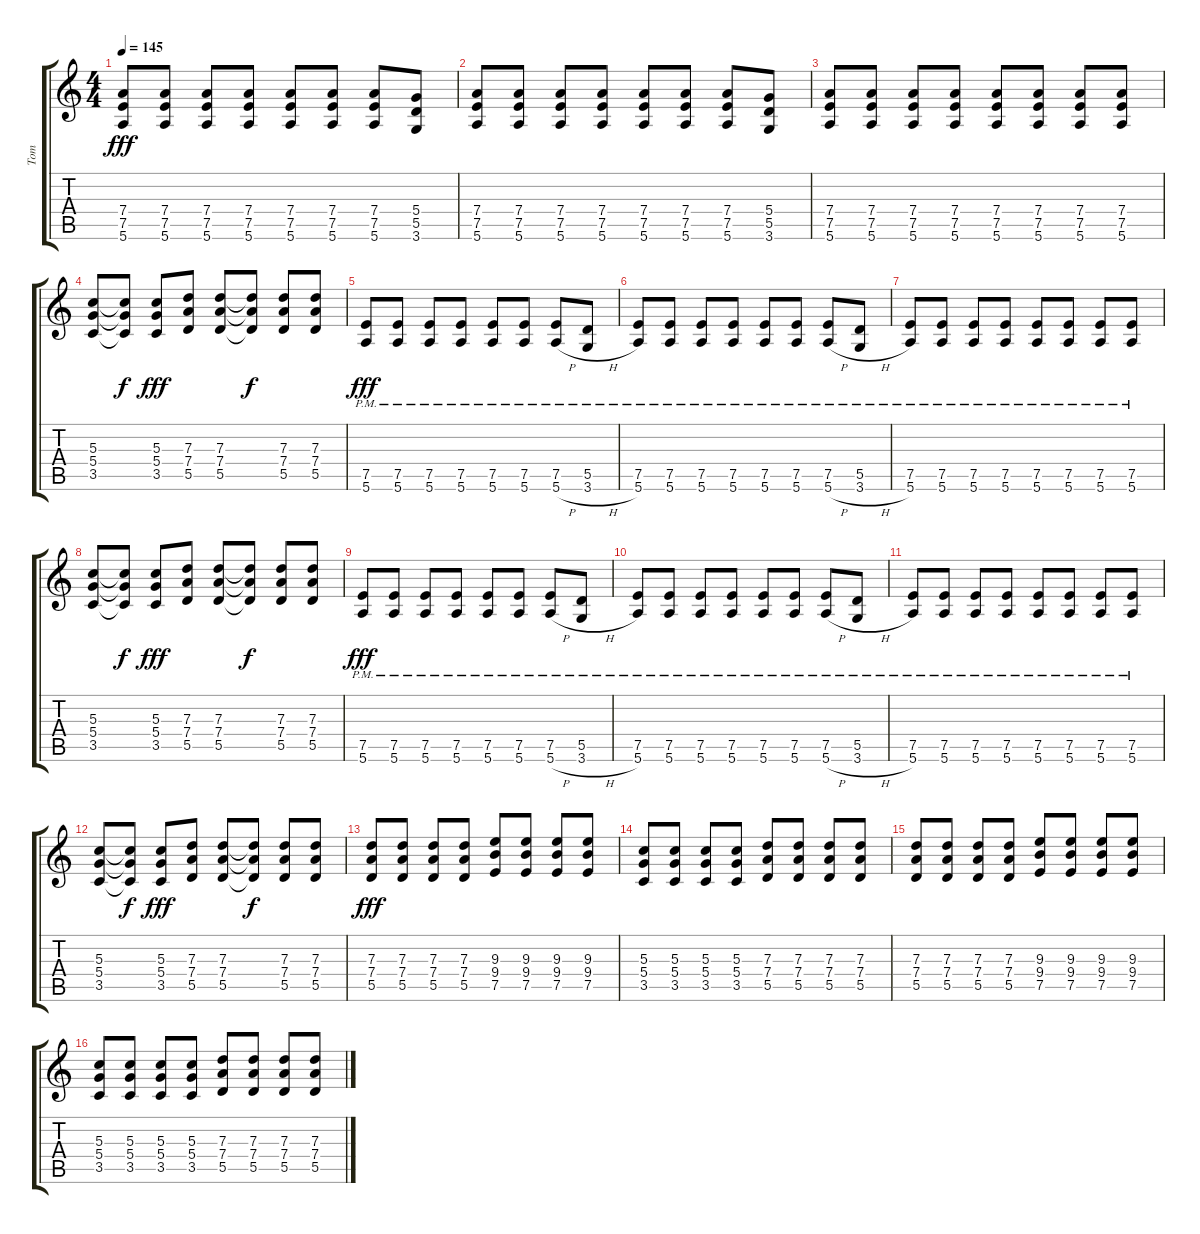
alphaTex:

\track ("Tom" "Tom") {instrument distortionguitar}
\staff {score tabs}
\tuning (E4 B3 G3 D3 A2 E2) {hide}
\ts (4 4)
\tempo 145
\clef g2
\ks c
(7.4 7.5 5.6).8{dy fff} (7.4 7.5 5.6).8 (7.4 7.5 5.6).8 (7.4 7.5 5.6).8 (7.4 7.5 5.6).8 (7.4 7.5 5.6).8 (7.4 7.5 5.6).8 (5.4 5.5 3.6).8 |
(7.4 7.5 5.6).8 (7.4 7.5 5.6).8 (7.4 7.5 5.6).8 (7.4 7.5 5.6).8 (7.4 7.5 5.6).8 (7.4 7.5 5.6).8 (7.4 7.5 5.6).8 (5.4 5.5 3.6).8 |
(7.4 7.5 5.6).8 (7.4 7.5 5.6).8 (7.4 7.5 5.6).8 (7.4 7.5 5.6).8 (7.4 7.5 5.6).8 (7.4 7.5 5.6).8 (7.4 7.5 5.6).8 (7.4 7.5 5.6).8 |
(5.3 5.4 3.5).8 (5.3{t} 5.4{t} 3.5{t}).8{dy f} (5.3 5.4 3.5).8{dy fff} (7.3 7.4 5.5).8 (7.3 7.4 5.5).8 (7.3{t} 7.4{t} 5.5{t}).8{dy f} (7.3 7.4 5.5).8 (7.3 7.4 5.5).8 |
(7.5{pm} 5.6{pm}).8{dy fff} (7.5{pm} 5.6{pm}).8 (7.5{pm} 5.6{pm}).8 (7.5{pm} 5.6{pm}).8 (7.5{pm} 5.6{pm}).8 (7.5{pm} 5.6{pm}).8 (7.5{pm} 5.6{h pm}).8 (5.5{pm} 3.6{h pm}).8 |
(7.5{pm} 5.6{pm}).8 (7.5{pm} 5.6{pm}).8 (7.5{pm} 5.6{pm}).8 (7.5{pm} 5.6{pm}).8 (7.5{pm} 5.6{pm}).8 (7.5{pm} 5.6{pm}).8 (7.5{pm} 5.6{h pm}).8 (5.5{pm} 3.6{h pm}).8 |
(7.5{pm} 5.6{pm}).8 (7.5{pm} 5.6{pm}).8 (7.5{pm} 5.6{pm}).8 (7.5{pm} 5.6{pm}).8 (7.5{pm} 5.6{pm}).8 (7.5{pm} 5.6{pm}).8 (7.5{pm} 5.6{pm}).8 (7.5{pm} 5.6{pm}).8 |
(5.3 5.4 3.5).8 (5.3{t} 5.4{t} 3.5{t}).8{dy f} (5.3 5.4 3.5).8{dy fff} (7.3 7.4 5.5).8 (7.3 7.4 5.5).8 (7.3{t} 7.4{t} 5.5{t}).8{dy f} (7.3 7.4 5.5).8 (7.3 7.4 5.5).8 |
(7.5{pm} 5.6{pm}).8{dy fff} (7.5{pm} 5.6{pm}).8 (7.5{pm} 5.6{pm}).8 (7.5{pm} 5.6{pm}).8 (7.5{pm} 5.6{pm}).8 (7.5{pm} 5.6{pm}).8 (7.5{pm} 5.6{h pm}).8 (5.5{pm} 3.6{h pm}).8 |
(7.5{pm} 5.6{pm}).8 (7.5{pm} 5.6{pm}).8 (7.5{pm} 5.6{pm}).8 (7.5{pm} 5.6{pm}).8 (7.5{pm} 5.6{pm}).8 (7.5{pm} 5.6{pm}).8 (7.5{pm} 5.6{h pm}).8 (5.5{pm} 3.6{h pm}).8 |
(7.5{pm} 5.6{pm}).8 (7.5{pm} 5.6{pm}).8 (7.5{pm} 5.6{pm}).8 (7.5{pm} 5.6{pm}).8 (7.5{pm} 5.6{pm}).8 (7.5{pm} 5.6{pm}).8 (7.5{pm} 5.6{pm}).8 (7.5{pm} 5.6{pm}).8 |
(5.3 5.4 3.5).8 (5.3{t} 5.4{t} 3.5{t}).8{dy f} (5.3 5.4 3.5).8{dy fff} (7.3 7.4 5.5).8 (7.3 7.4 5.5).8 (7.3{t} 7.4{t} 5.5{t}).8{dy f} (7.3 7.4 5.5).8 (7.3 7.4 5.5).8 |
(7.3 7.4 5.5).8{dy fff} (7.3 7.4 5.5).8 (7.3 7.4 5.5).8 (7.3 7.4 5.5).8 (9.3 9.4 7.5).8 (9.3 9.4 7.5).8 (9.3 9.4 7.5).8 (9.3 9.4 7.5).8 |
(5.3 5.4 3.5).8 (5.3 5.4 3.5).8 (5.3 5.4 3.5).8 (5.3 5.4 3.5).8 (7.3 7.4 5.5).8 (7.3 7.4 5.5).8 (7.3 7.4 5.5).8 (7.3 7.4 5.5).8 |
(7.3 7.4 5.5).8 (7.3 7.4 5.5).8 (7.3 7.4 5.5).8 (7.3 7.4 5.5).8 (9.3 9.4 7.5).8 (9.3 9.4 7.5).8 (9.3 9.4 7.5).8 (9.3 9.4 7.5).8 |
(5.3 5.4 3.5).8 (5.3 5.4 3.5).8 (5.3 5.4 3.5).8 (5.3 5.4 3.5).8 (7.3 7.4 5.5).8 (7.3 7.4 5.5).8 (7.3 7.4 5.5).8 (7.3 7.4 5.5).8
